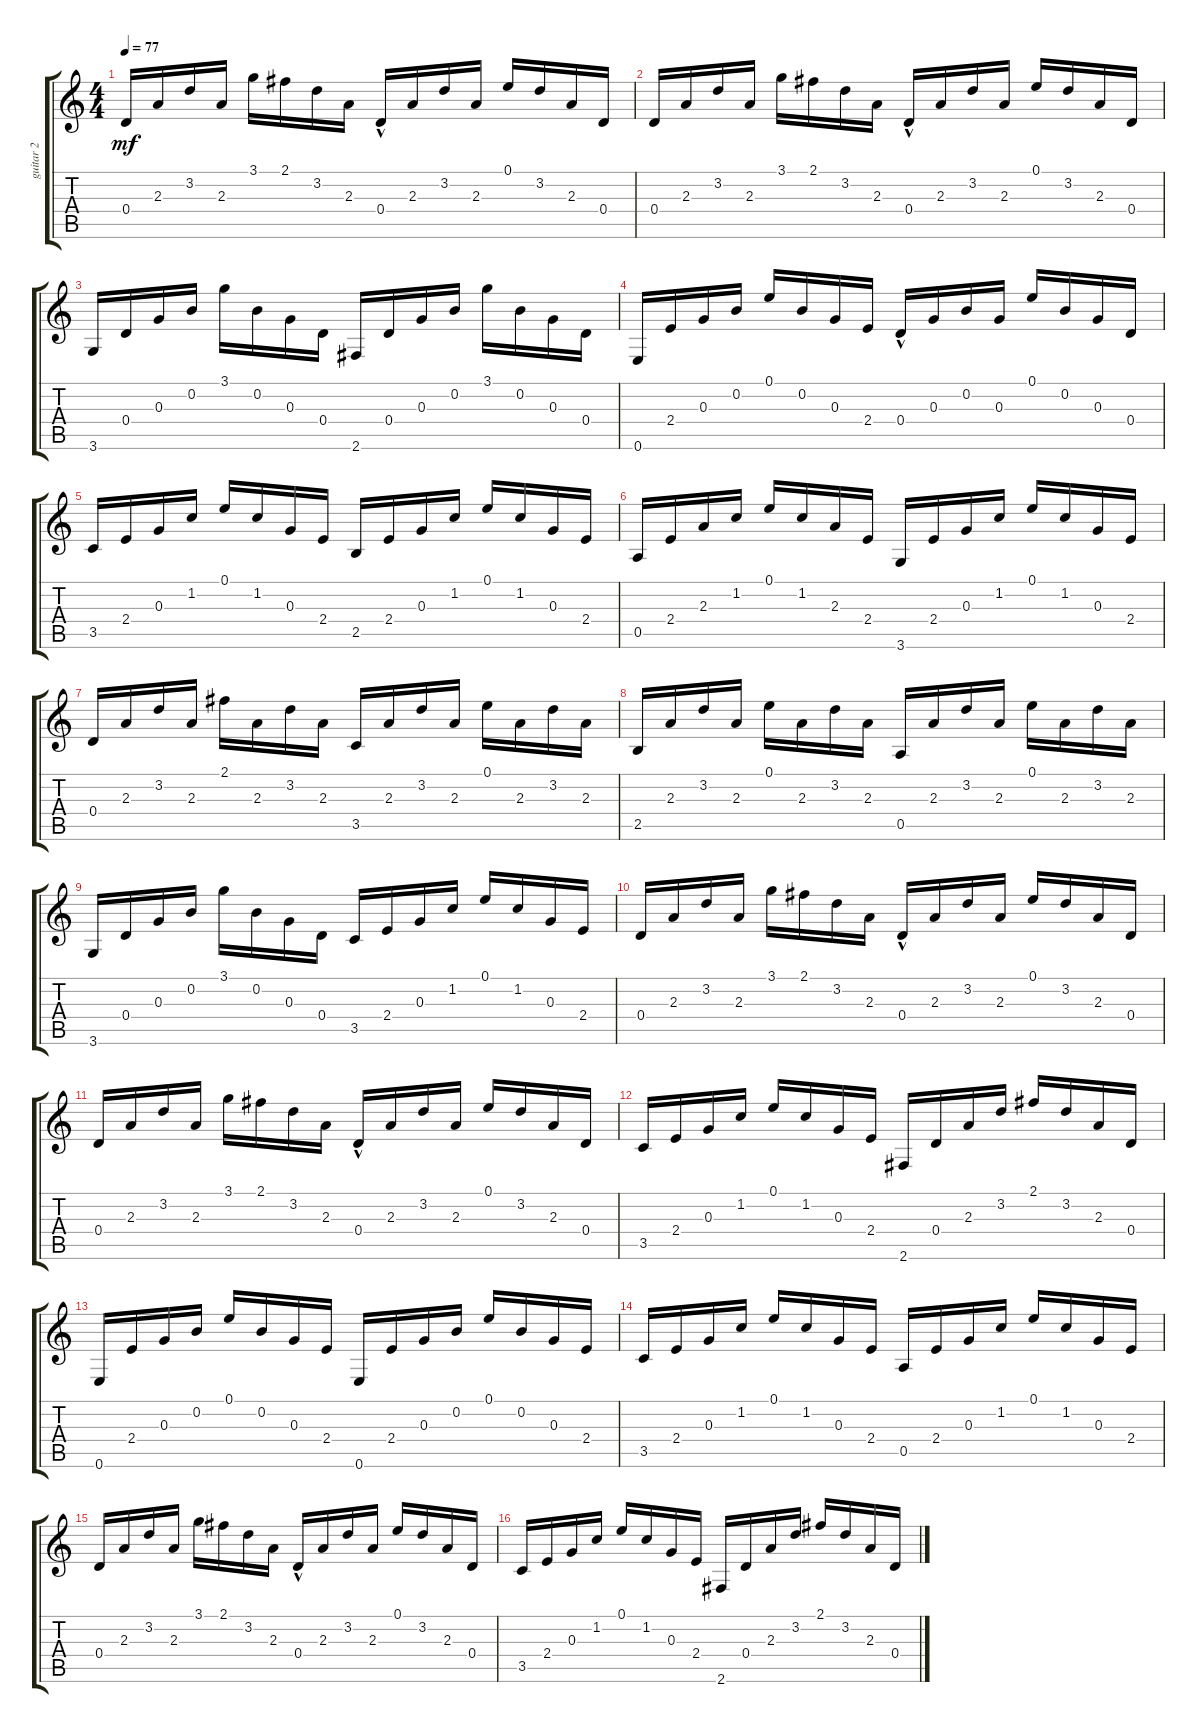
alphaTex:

\track ("guitar 2" "guitar 2") {instrument acousticguitarsteel}
\staff {score tabs}
\tuning (E4 B3 G3 D3 A2 E2) {hide}
\ts (4 4)
\tempo 77
\clef g2
\ks c
0.4.16{dy mf} 2.3.16 3.2.16 2.3.16 3.1.16 2.1.16 3.2.16 2.3.16 0.4{hac}.16 2.3.16 3.2.16 2.3.16 0.1.16 3.2.16 2.3.16 0.4.16 |
0.4.16 2.3.16 3.2.16 2.3.16 3.1.16 2.1.16 3.2.16 2.3.16 0.4{hac}.16 2.3.16 3.2.16 2.3.16 0.1.16 3.2.16 2.3.16 0.4.16 |
3.6.16 0.4.16 0.3.16 0.2.16 3.1.16 0.2.16 0.3.16 0.4.16 2.6.16 0.4.16 0.3.16 0.2.16 3.1.16 0.2.16 0.3.16 0.4.16 |
0.6.16 2.4.16 0.3.16 0.2.16 0.1.16 0.2.16 0.3.16 2.4.16 0.4{hac}.16 0.3.16 0.2.16 0.3.16 0.1.16 0.2.16 0.3.16 0.4.16 |
3.5.16 2.4.16 0.3.16 1.2.16 0.1.16 1.2.16 0.3.16 2.4.16 2.5.16 2.4.16 0.3.16 1.2.16 0.1.16 1.2.16 0.3.16 2.4.16 |
0.5.16 2.4.16 2.3.16 1.2.16 0.1.16 1.2.16 2.3.16 2.4.16 3.6.16 2.4.16 0.3.16 1.2.16 0.1.16 1.2.16 0.3.16 2.4.16 |
0.4.16 2.3.16 3.2.16 2.3.16 2.1.16 2.3.16 3.2.16 2.3.16 3.5.16 2.3.16 3.2.16 2.3.16 0.1.16 2.3.16 3.2.16 2.3.16 |
2.5.16 2.3.16 3.2.16 2.3.16 0.1.16 2.3.16 3.2.16 2.3.16 0.5.16 2.3.16 3.2.16 2.3.16 0.1.16 2.3.16 3.2.16 2.3.16 |
3.6.16 0.4.16 0.3.16 0.2.16 3.1.16 0.2.16 0.3.16 0.4.16 3.5.16 2.4.16 0.3.16 1.2.16 0.1.16 1.2.16 0.3.16 2.4.16 |
0.4.16 2.3.16 3.2.16 2.3.16 3.1.16 2.1.16 3.2.16 2.3.16 0.4{hac}.16 2.3.16 3.2.16 2.3.16 0.1.16 3.2.16 2.3.16 0.4.16 |
0.4.16 2.3.16 3.2.16 2.3.16 3.1.16 2.1.16 3.2.16 2.3.16 0.4{hac}.16 2.3.16 3.2.16 2.3.16 0.1.16 3.2.16 2.3.16 0.4.16 |
3.5.16 2.4.16 0.3.16 1.2.16 0.1.16 1.2.16 0.3.16 2.4.16 2.6.16 0.4.16 2.3.16 3.2.16 2.1.16 3.2.16 2.3.16 0.4.16 |
0.6.16 2.4.16 0.3.16 0.2.16 0.1.16 0.2.16 0.3.16 2.4.16 0.6.16 2.4.16 0.3.16 0.2.16 0.1.16 0.2.16 0.3.16 2.4.16 |
3.5.16 2.4.16 0.3.16 1.2.16 0.1.16 1.2.16 0.3.16 2.4.16 0.5.16 2.4.16 0.3.16 1.2.16 0.1.16 1.2.16 0.3.16 2.4.16 |
0.4.16 2.3.16 3.2.16 2.3.16 3.1.16 2.1.16 3.2.16 2.3.16 0.4{hac}.16 2.3.16 3.2.16 2.3.16 0.1.16 3.2.16 2.3.16 0.4.16 |
3.5.16 2.4.16 0.3.16 1.2.16 0.1.16 1.2.16 0.3.16 2.4.16 2.6.16 0.4.16 2.3.16 3.2.16 2.1.16 3.2.16 2.3.16 0.4.16
